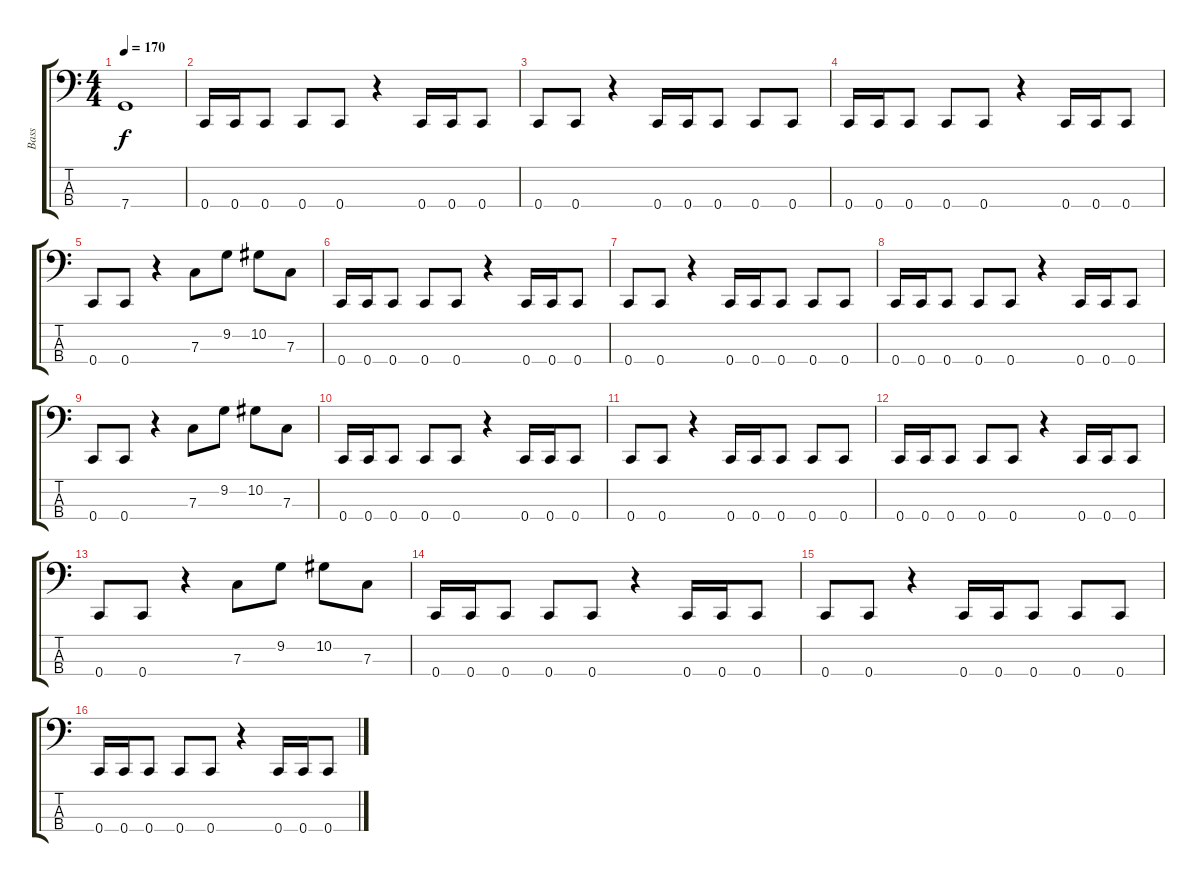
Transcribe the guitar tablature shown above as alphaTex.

\track ("Bass" "Bass") {instrument electricbasspick}
\staff {score tabs}
\tuning (Eb2 Bb1 F1 C1) {hide}
\ts (4 4)
\tempo 170
\clef f4
\ks c
7.4{t}.1{dy f} |
0.4.16 0.4.16 0.4.8 0.4.8 0.4.8 r.4 0.4.16 0.4.16 0.4.8 |
0.4.8 0.4.8 r.4 0.4.16 0.4.16 0.4.8 0.4.8 0.4.8 |
0.4.16 0.4.16 0.4.8 0.4.8 0.4.8 r.4 0.4.16 0.4.16 0.4.8 |
0.4.8 0.4.8 r.4 7.3.8 9.2.8 10.2.8 7.3.8 |
0.4.16 0.4.16 0.4.8 0.4.8 0.4.8 r.4 0.4.16 0.4.16 0.4.8 |
0.4.8 0.4.8 r.4 0.4.16 0.4.16 0.4.8 0.4.8 0.4.8 |
0.4.16 0.4.16 0.4.8 0.4.8 0.4.8 r.4 0.4.16 0.4.16 0.4.8 |
0.4.8 0.4.8 r.4 7.3.8 9.2.8 10.2.8 7.3.8 |
0.4.16 0.4.16 0.4.8 0.4.8 0.4.8 r.4 0.4.16 0.4.16 0.4.8 |
0.4.8 0.4.8 r.4 0.4.16 0.4.16 0.4.8 0.4.8 0.4.8 |
0.4.16 0.4.16 0.4.8 0.4.8 0.4.8 r.4 0.4.16 0.4.16 0.4.8 |
0.4.8 0.4.8 r.4 7.3.8 9.2.8 10.2.8 7.3.8 |
0.4.16 0.4.16 0.4.8 0.4.8 0.4.8 r.4 0.4.16 0.4.16 0.4.8 |
0.4.8 0.4.8 r.4 0.4.16 0.4.16 0.4.8 0.4.8 0.4.8 |
0.4.16 0.4.16 0.4.8 0.4.8 0.4.8 r.4 0.4.16 0.4.16 0.4.8
